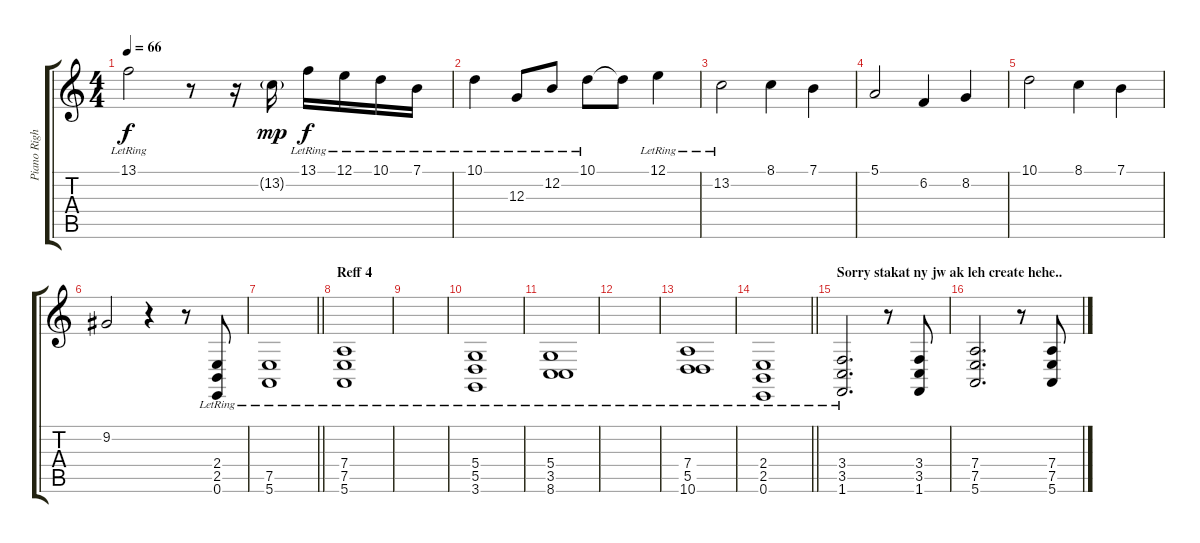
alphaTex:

\track ("Piano Right Hand" "Piano Righ") {instrument acousticgrandpiano}
\staff {score tabs}
\tuning (E4 B3 G3 D3 A2 E2) {hide}
\ts (4 4)
\tempo 66
\clef g2
\ks c
13.1{lr}.2{dy f} r.8 r.16 13.2{g}.16{dy mp} 13.1{lr}.16{dy f} 12.1{lr}.16 10.1{lr}.16 7.1{lr}.16 |
10.1{lr}.4 12.3{lr}.8 12.2{lr}.8 10.1{lr}.8 10.1{t}.8 12.1{lr}.4 |
13.2{lr}.2 8.1.4 7.1.4 |
5.1.2 6.2.4 8.2.4 |
10.1.2 8.1.4 7.1.4 |
9.2.2 r.4 r.8 (2.4 2.5 0.6{lr}).8 |
\barLineRight lightlight
(7.5 5.6{lr}).1 |
\section ("" "Reff 4")
(7.4{lr} 7.5 5.6).1 |
|
(5.4{lr} 5.5 3.6).1 |
(5.4{lr} 3.5 8.6).1 |
|
(7.4 5.5 10.6{lr}).1 |
\barLineRight lightlight
(2.4{lr} 2.5 0.6).1 |
\section ("" "Sorry stakat ny jw ak leh create hehe..")
(3.4{lr} 3.5 1.6).2{d} r.8 (3.4 3.5 1.6).8 |
(7.4 7.5 5.6).2{d} r.8 (7.4 7.5 5.6).8
